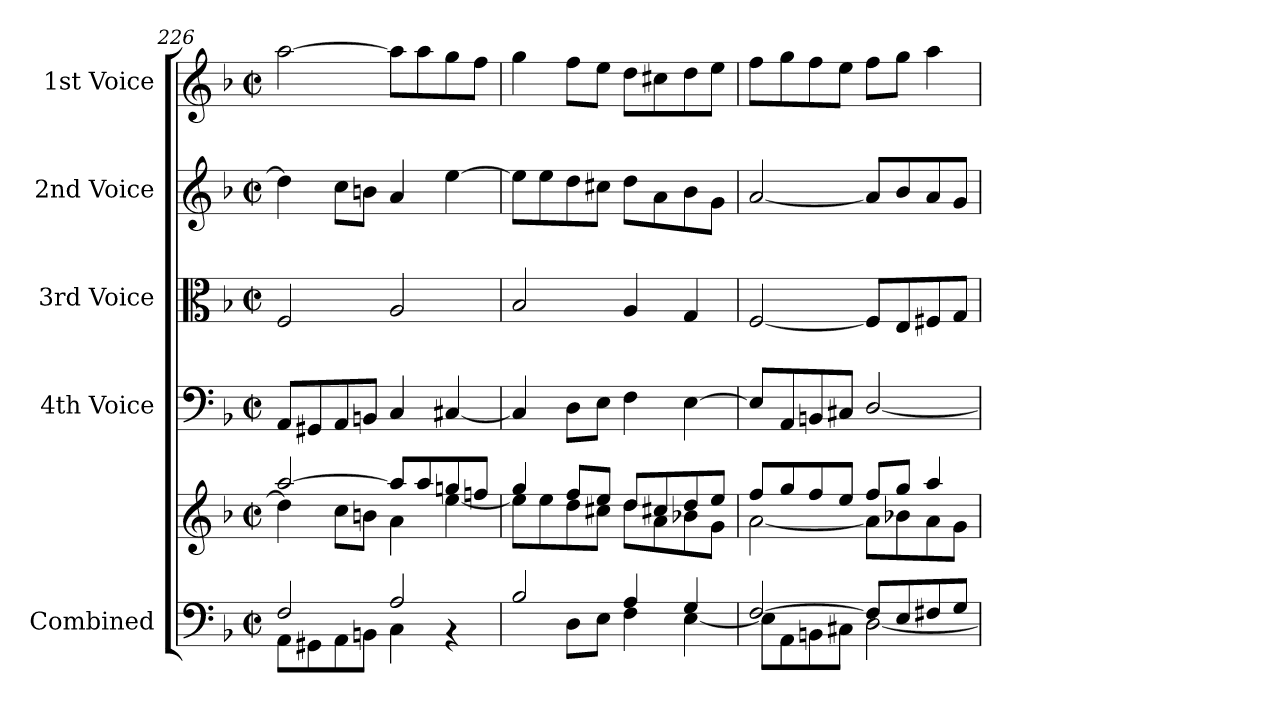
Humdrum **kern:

**kern	**kern	**kern	**kern	**kern	**kern
*part5	*part5	*part4	*part3	*part2	*part1
*staff6	*staff5	*staff4	*staff3	*staff2	*staff1
*I"Combined	*	*I"4th Voice	*I"3rd Voice	*I"2nd Voice	*I"1st Voice
*clefF4	*clefG2	*clefF4	*clefC3	*clefG2	*clefG2
*k[b-]	*k[b-]	*k[b-]	*k[b-]	*k[b-]	*k[b-]
*M2/2	*M2/2	*M2/2	*M2/2	*M2/2	*M2/2
*met(c|)	*met(c|)	*met(c|)	*met(c|)	*met(c|)	*met(c|)
=226	=226	=226	=226	=226	=226
*^	*^	*	*	*	*
2F/	8AA\L	[2aa/	4dd\]	8AA/L	2F/	4dd\]	[2aa\
.	8GG#X\	.	.	8GG#X/	.	.	.
.	8AA\	.	8cc\L	8AA/	.	8cc\L	.
.	8BBn\J	.	8bn\J	8BBn/J	.	8bn\J	.
2A/	4C\	8aa/L]	4a\	4C/	2A/	4a/	8aa\L]
.	.	8aa/	.	.	.	.	8aa\
.	4r	8ggn/	[4ee\	[4C#X/	.	[4ee\	8gg\
.	.	8ffn/J	.	.	.	.	8ff\J
=227	=227	=227	=227	=227	=227	=227	=227
2B-/	4ryy	4gg/	8ee\L]	4C#/]	2B-/	8ee\L]	4gg\
.	.	.	8ee\	.	.	8ee\	.
.	8D\L	8ff/L	8dd\	8D\L	.	8dd\	8ff\L
.	8E\J	8ee/J	8cc#X\J	8E\J	.	8cc#X\J	8ee\J
4A/	4F\	8dd/L	8dd\L	4F\	4A/	8dd\L	8dd\L
.	.	8cc#X/	8a\	.	.	8a\	8cc#X\
4G/	[4E\	8dd/	8b-X\	[4E\	4G/	8b-\	8dd\
.	.	8ee/J	8g\J	.	.	8g\J	8ee\J
!!LO:LB:g=z
=228	=228	=228	=228	=228	=228	=228	=228
[2F/	8E\L]	8ff/L	[2a\	8E/L]	[2F/	[2a/	8ff\L
.	8AA\	8gg/	.	8AA/	.	.	8gg\
.	8BBn\	8ff/	.	8BBn/	.	.	8ff\
.	8C#X\J	8ee/J	.	8C#X/J	.	.	8ee\J
8F/L]	[2D\	8ff/L	8a\L]	[2D/	8F/L]	8a/L]	8ff\L
8E/	.	8gg/J	8b-X\	.	8E/	8b-/	8gg\J
8F#X/	.	4aa/	8a\	.	8F#X/	8a/	4aa\
8G/J	.	.	8g\J	.	8G/J	8g/J	.
*v	*v	*	*	*	*	*	*
*	*v	*v	*	*	*	*
=	=	=	=	=	=
*-	*-	*-	*-	*-	*-
